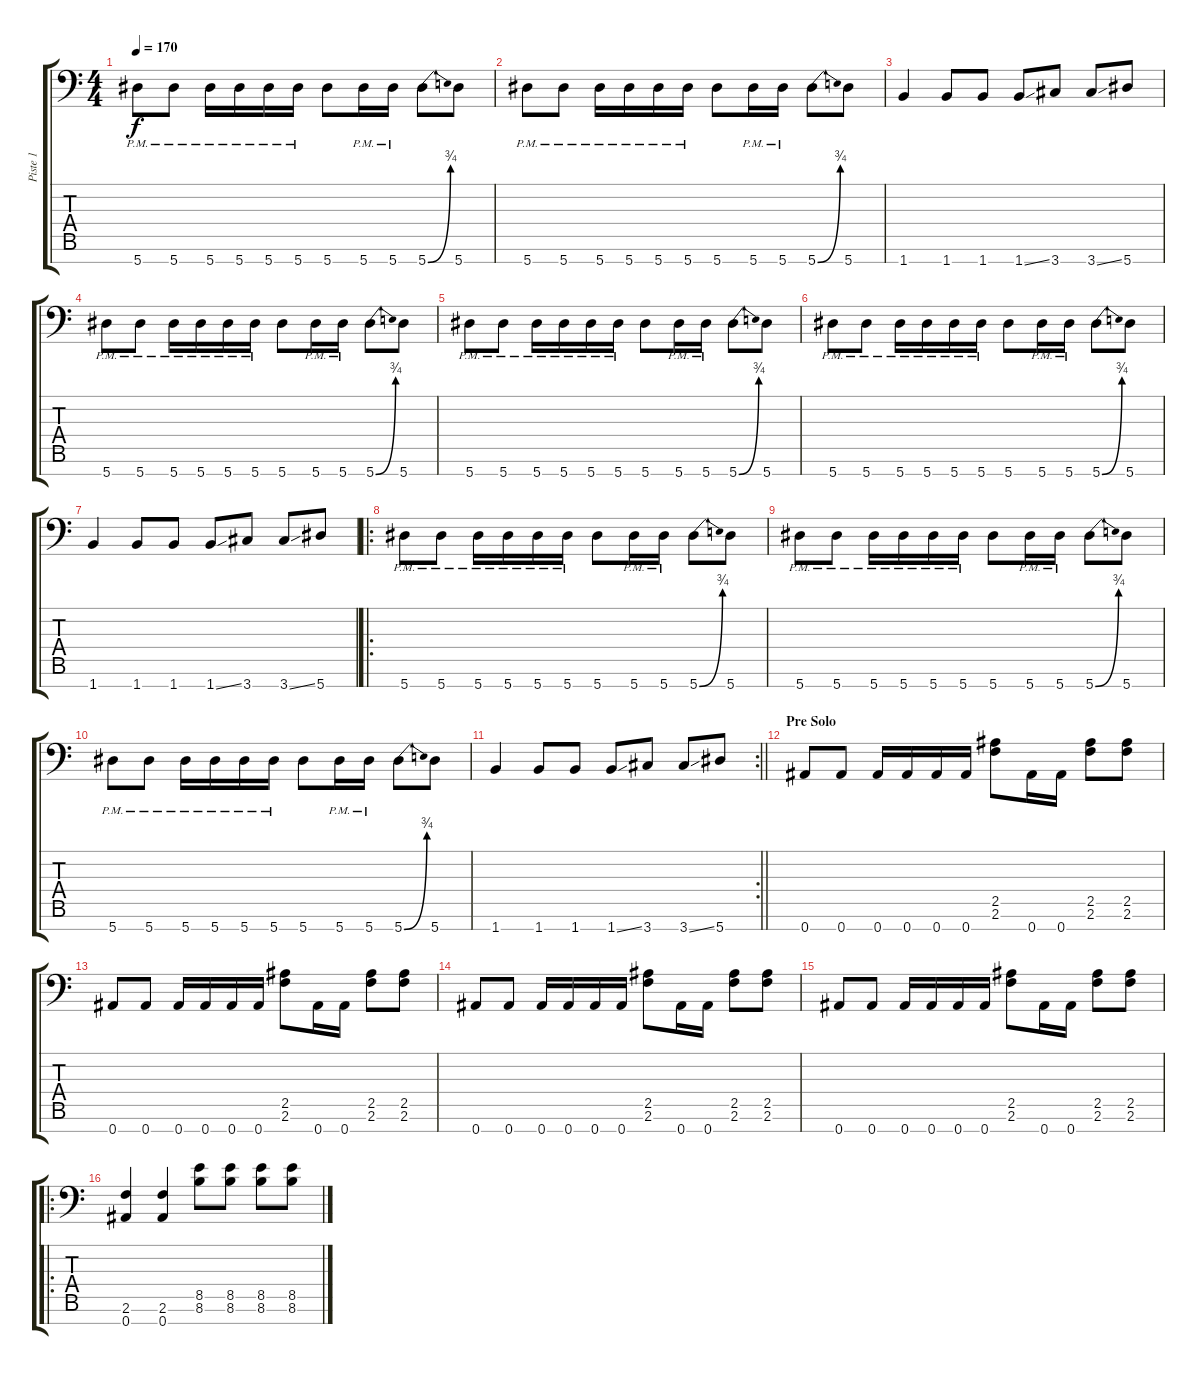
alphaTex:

\track ("Piste 1" "Piste 1") {instrument distortionguitar}
\staff {score tabs}
\tuning (Eb4 Bb3 Gb3 Db3 Ab2 Eb2 Bb1) {hide}
\ts (4 4)
\tempo 170
\clef f4
\ks c
5.7{pm}.8{dy f} 5.7{pm}.8 5.7{pm}.16 5.7{pm}.16 5.7{pm}.16 5.7{pm}.16 5.7.8 5.7{pm}.16 5.7{pm}.16 5.7{be (bend 0 0 60 3)}.8 5.7.8 |
5.7{pm}.8 5.7{pm}.8 5.7{pm}.16 5.7{pm}.16 5.7{pm}.16 5.7{pm}.16 5.7.8 5.7{pm}.16 5.7{pm}.16 5.7{be (bend 0 0 60 3)}.8 5.7.8 |
1.7.4 1.7.8 1.7.8 1.7{ss}.8 3.7.8 3.7{ss}.8 5.7.8 |
5.7{pm}.8 5.7{pm}.8 5.7{pm}.16 5.7{pm}.16 5.7{pm}.16 5.7{pm}.16 5.7.8 5.7{pm}.16 5.7{pm}.16 5.7{be (bend 0 0 60 3)}.8 5.7.8 |
5.7{pm}.8 5.7{pm}.8 5.7{pm}.16 5.7{pm}.16 5.7{pm}.16 5.7{pm}.16 5.7.8 5.7{pm}.16 5.7{pm}.16 5.7{be (bend 0 0 60 3)}.8 5.7.8 |
5.7{pm}.8 5.7{pm}.8 5.7{pm}.16 5.7{pm}.16 5.7{pm}.16 5.7{pm}.16 5.7.8 5.7{pm}.16 5.7{pm}.16 5.7{be (bend 0 0 60 3)}.8 5.7.8 |
1.7.4 1.7.8 1.7.8 1.7{ss}.8 3.7.8 3.7{ss}.8 5.7.8 |
\ro
5.7{pm}.8 5.7{pm}.8 5.7{pm}.16 5.7{pm}.16 5.7{pm}.16 5.7{pm}.16 5.7.8 5.7{pm}.16 5.7{pm}.16 5.7{be (bend 0 0 60 3)}.8 5.7.8 |
5.7{pm}.8 5.7{pm}.8 5.7{pm}.16 5.7{pm}.16 5.7{pm}.16 5.7{pm}.16 5.7.8 5.7{pm}.16 5.7{pm}.16 5.7{be (bend 0 0 60 3)}.8 5.7.8 |
5.7{pm}.8 5.7{pm}.8 5.7{pm}.16 5.7{pm}.16 5.7{pm}.16 5.7{pm}.16 5.7.8 5.7{pm}.16 5.7{pm}.16 5.7{be (bend 0 0 60 3)}.8 5.7.8 |
\rc 2
\barLineRight lightlight
1.7.4 1.7.8 1.7.8 1.7{ss}.8 3.7.8 3.7{ss}.8 5.7.8 |
\section ("" "Pre Solo")
0.7.8 0.7.8 0.7.16 0.7.16 0.7.16 0.7.16 (2.5 2.6).8 0.7.16 0.7.16 (2.5 2.6).8 (2.5 2.6).8 |
0.7.8 0.7.8 0.7.16 0.7.16 0.7.16 0.7.16 (2.5 2.6).8 0.7.16 0.7.16 (2.5 2.6).8 (2.5 2.6).8 |
0.7.8 0.7.8 0.7.16 0.7.16 0.7.16 0.7.16 (2.5 2.6).8 0.7.16 0.7.16 (2.5 2.6).8 (2.5 2.6).8 |
0.7.8 0.7.8 0.7.16 0.7.16 0.7.16 0.7.16 (2.5 2.6).8 0.7.16 0.7.16 (2.5 2.6).8 (2.5 2.6).8 |
\ro
(2.6 0.7).4 (2.6 0.7).4 (8.5 8.6).8 (8.5 8.6).8 (8.5 8.6).8 (8.5 8.6).8
